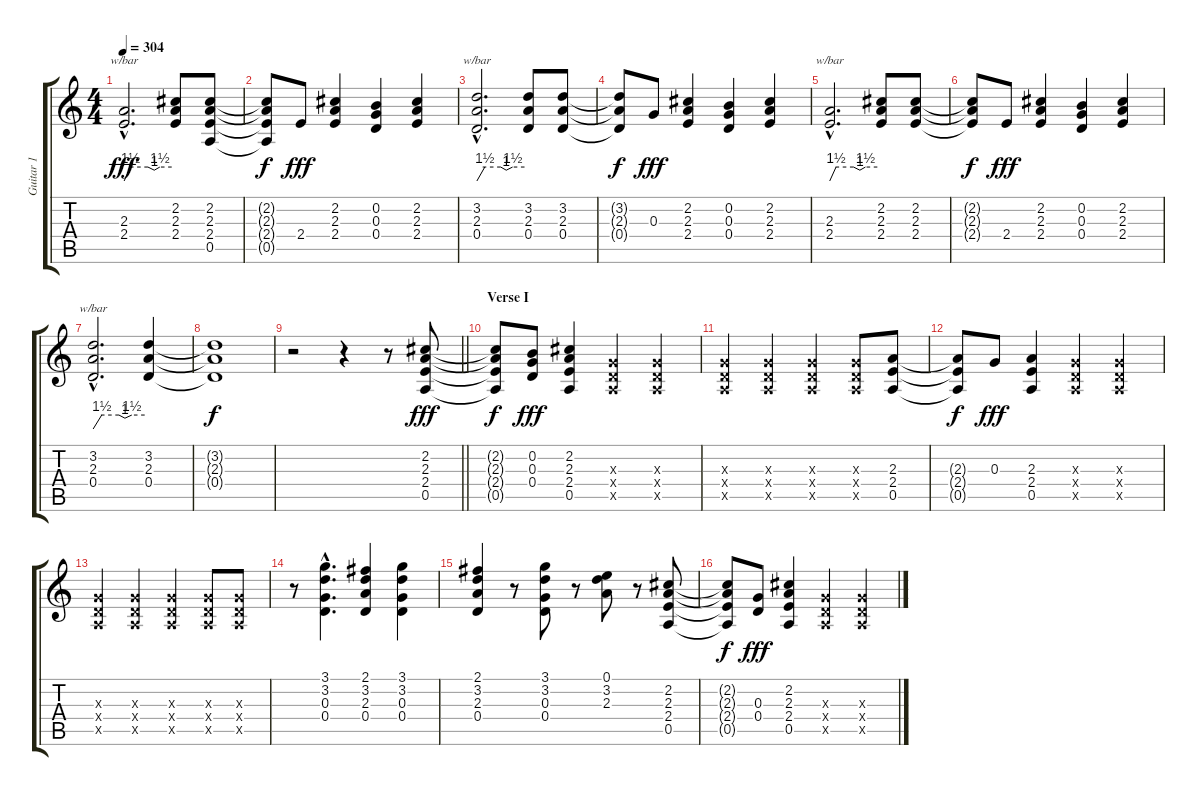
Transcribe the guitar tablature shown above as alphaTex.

\track ("Guitar 1" "Guitar 1") {instrument distortionguitar}
\staff {score tabs}
\tuning (E4 B3 G3 D3 A2 E2) {hide}
\ts (4 4)
\tempo 304
\clef g2
\ks c
(2.3{hac} 2.4{hac}).2{d tbe (custom default 0 0 8 6 30 6 38 4 45 6 60 6) dy fff} (2.2 2.3 2.4).8 (2.2 2.3 2.4 0.5).8 |
(2.2{t} 2.3{t} 2.4{t} 0.5{t}).8{dy f} 2.4.8{dy fff} (2.2 2.3 2.4).4 (0.2 0.3 0.4).4 (2.2 2.3 2.4).4 |
(3.2{hac} 2.3{hac} 0.4{hac}).2{d tbe (custom default 0 0 10 6 30 6 37 4 45 6 60 6)} (3.2 2.3 0.4).8 (3.2 2.3 0.4).8 |
(3.2{t} 2.3{t} 0.4{t}).8{dy f} 0.3.8{dy fff} (2.2 2.3 2.4).4 (0.2 0.3 0.4).4 (2.2 2.3 2.4).4 |
(2.3{hac} 2.4{hac}).2{d tbe (custom default 0 0 8 6 30 6 38 4 45 6 60 6)} (2.2 2.3 2.4).8 (2.2 2.3 2.4).8 |
(2.2{t} 2.3{t} 2.4{t}).8{dy f} 2.4.8{dy fff} (2.2 2.3 2.4).4 (0.2 0.3 0.4).4 (2.2 2.3 2.4).4 |
(3.2{hac} 2.3{hac} 0.4{hac}).2{d tbe (custom default 0 0 10 6 30 6 37 4 45 6 60 6)} (3.2 2.3 0.4).4 |
(3.2{t} 2.3{t} 0.4{t}).1{dy f} |
\barLineRight lightlight
r.2 r.4 r.8 (2.2 2.3 2.4 0.5).8{dy fff} |
\section ("" "Verse I")
(2.2{t} 2.3{t} 2.4{t} 0.5{t}).8{dy f} (0.2 0.3 0.4).8{dy fff} (2.2 2.3 2.4 0.5).4 (0.3{x} 0.4{x} 0.5{x}).4{instrument overdrivenguitar} (0.3{x} 0.4{x} 0.5{x}).4 |
(0.3{x} 0.4{x} 0.5{x}).4 (0.3{x} 0.4{x} 0.5{x}).4 (0.3{x} 0.4{x} 0.5{x}).4 (0.3{x} 0.4{x} 0.5{x}).8 (2.3 2.4 0.5).8{instrument distortionguitar} |
(2.3{t} 2.4{t} 0.5{t}).8{dy f} 0.3.8{dy fff} (2.3 2.4 0.5).4 (0.3{x} 0.4{x} 0.5{x}).4{instrument overdrivenguitar} (0.3{x} 0.4{x} 0.5{x}).4 |
(0.3{x} 0.4{x} 0.5{x}).4 (0.3{x} 0.4{x} 0.5{x}).4 (0.3{x} 0.4{x} 0.5{x}).4 (0.3{x} 0.4{x} 0.5{x}).8 (0.3{x} 0.4{x} 0.5{x}).8 |
r.8{instrument distortionguitar} (3.1{hac} 3.2{hac} 0.3{hac} 0.4{hac}).4{d} (2.1 3.2 2.3 0.4).4 (3.1 3.2 0.3 0.4).4 |
(2.1 3.2 2.3 0.4).4 r.8 (3.1 3.2 0.3 0.4).8 r.8 (0.1 3.2 2.3).8 r.8 (2.2 2.3 2.4 0.5).8 |
(2.2{t} 2.3{t} 2.4{t} 0.5{t}).8{dy f} (0.3 0.4).8{dy fff} (2.2 2.3 2.4 0.5).4 (0.3{x} 0.4{x} 0.5{x}).4{instrument overdrivenguitar} (0.3{x} 0.4{x} 0.5{x}).4
